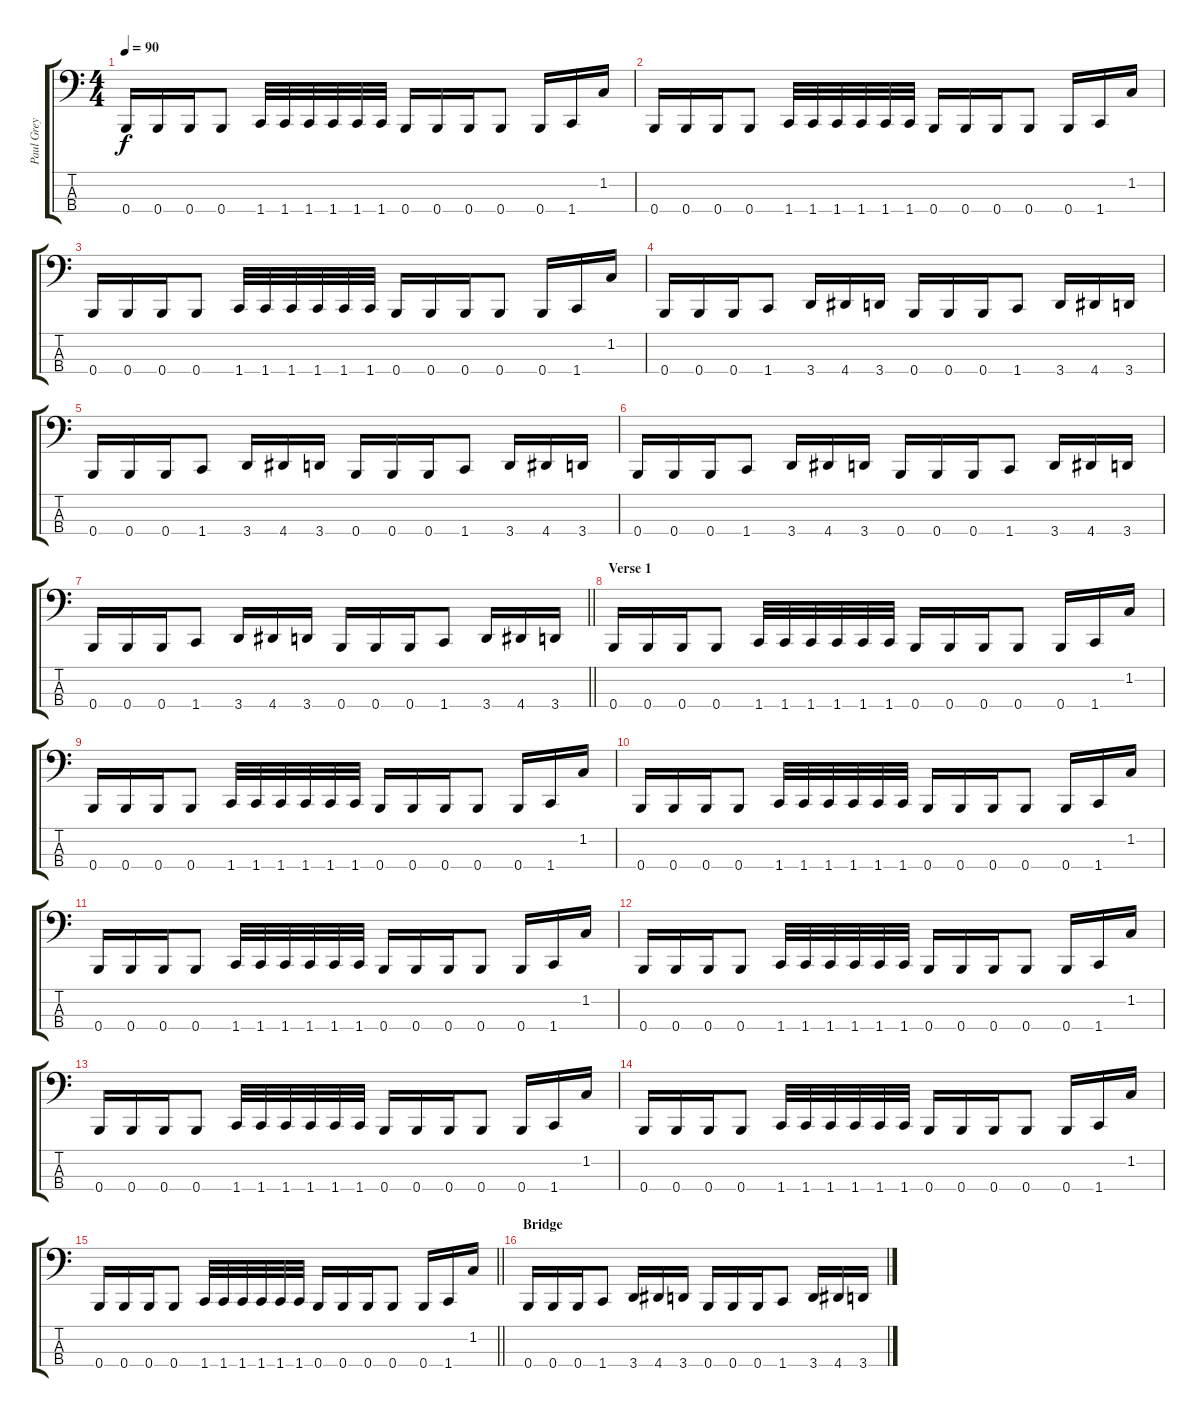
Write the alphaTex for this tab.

\track ("Paul Grey" "Paul Grey") {instrument electricbasspick}
\staff {score tabs}
\tuning (E2 B1 Gb1 B0) {hide}
\ts (4 4)
\tempo 90
\clef f4
\ks c
0.4.16{dy f} 0.4.16 0.4.16 0.4.8 1.4.32 1.4.32 1.4.32 1.4.32 1.4.32 1.4.32 0.4.16 0.4.16 0.4.16 0.4.8 0.4.16 1.4.16 1.2.16 |
0.4.16 0.4.16 0.4.16 0.4.8 1.4.32 1.4.32 1.4.32 1.4.32 1.4.32 1.4.32 0.4.16 0.4.16 0.4.16 0.4.8 0.4.16 1.4.16 1.2.16 |
0.4.16 0.4.16 0.4.16 0.4.8 1.4.32 1.4.32 1.4.32 1.4.32 1.4.32 1.4.32 0.4.16 0.4.16 0.4.16 0.4.8 0.4.16 1.4.16 1.2.16 |
0.4.16 0.4.16 0.4.16 1.4.8 3.4.16 4.4.16 3.4.16 0.4.16 0.4.16 0.4.16 1.4.8 3.4.16 4.4.16 3.4.16 |
0.4.16 0.4.16 0.4.16 1.4.8 3.4.16 4.4.16 3.4.16 0.4.16 0.4.16 0.4.16 1.4.8 3.4.16 4.4.16 3.4.16 |
0.4.16 0.4.16 0.4.16 1.4.8 3.4.16 4.4.16 3.4.16 0.4.16 0.4.16 0.4.16 1.4.8 3.4.16 4.4.16 3.4.16 |
\barLineRight lightlight
0.4.16 0.4.16 0.4.16 1.4.8 3.4.16 4.4.16 3.4.16 0.4.16 0.4.16 0.4.16 1.4.8 3.4.16 4.4.16 3.4.16 |
\section ("" "Verse 1")
0.4.16 0.4.16 0.4.16 0.4.8 1.4.32 1.4.32 1.4.32 1.4.32 1.4.32 1.4.32 0.4.16 0.4.16 0.4.16 0.4.8 0.4.16 1.4.16 1.2.16 |
0.4.16 0.4.16 0.4.16 0.4.8 1.4.32 1.4.32 1.4.32 1.4.32 1.4.32 1.4.32 0.4.16 0.4.16 0.4.16 0.4.8 0.4.16 1.4.16 1.2.16 |
0.4.16 0.4.16 0.4.16 0.4.8 1.4.32 1.4.32 1.4.32 1.4.32 1.4.32 1.4.32 0.4.16 0.4.16 0.4.16 0.4.8 0.4.16 1.4.16 1.2.16 |
0.4.16 0.4.16 0.4.16 0.4.8 1.4.32 1.4.32 1.4.32 1.4.32 1.4.32 1.4.32 0.4.16 0.4.16 0.4.16 0.4.8 0.4.16 1.4.16 1.2.16 |
0.4.16 0.4.16 0.4.16 0.4.8 1.4.32 1.4.32 1.4.32 1.4.32 1.4.32 1.4.32 0.4.16 0.4.16 0.4.16 0.4.8 0.4.16 1.4.16 1.2.16 |
0.4.16 0.4.16 0.4.16 0.4.8 1.4.32 1.4.32 1.4.32 1.4.32 1.4.32 1.4.32 0.4.16 0.4.16 0.4.16 0.4.8 0.4.16 1.4.16 1.2.16 |
0.4.16 0.4.16 0.4.16 0.4.8 1.4.32 1.4.32 1.4.32 1.4.32 1.4.32 1.4.32 0.4.16 0.4.16 0.4.16 0.4.8 0.4.16 1.4.16 1.2.16 |
\barLineRight lightlight
0.4.16 0.4.16 0.4.16 0.4.8 1.4.32 1.4.32 1.4.32 1.4.32 1.4.32 1.4.32 0.4.16 0.4.16 0.4.16 0.4.8 0.4.16 1.4.16 1.2.16 |
\section ("" "Bridge")
0.4.16 0.4.16 0.4.16 1.4.8 3.4.16 4.4.16 3.4.16 0.4.16 0.4.16 0.4.16 1.4.8 3.4.16 4.4.16 3.4.16
